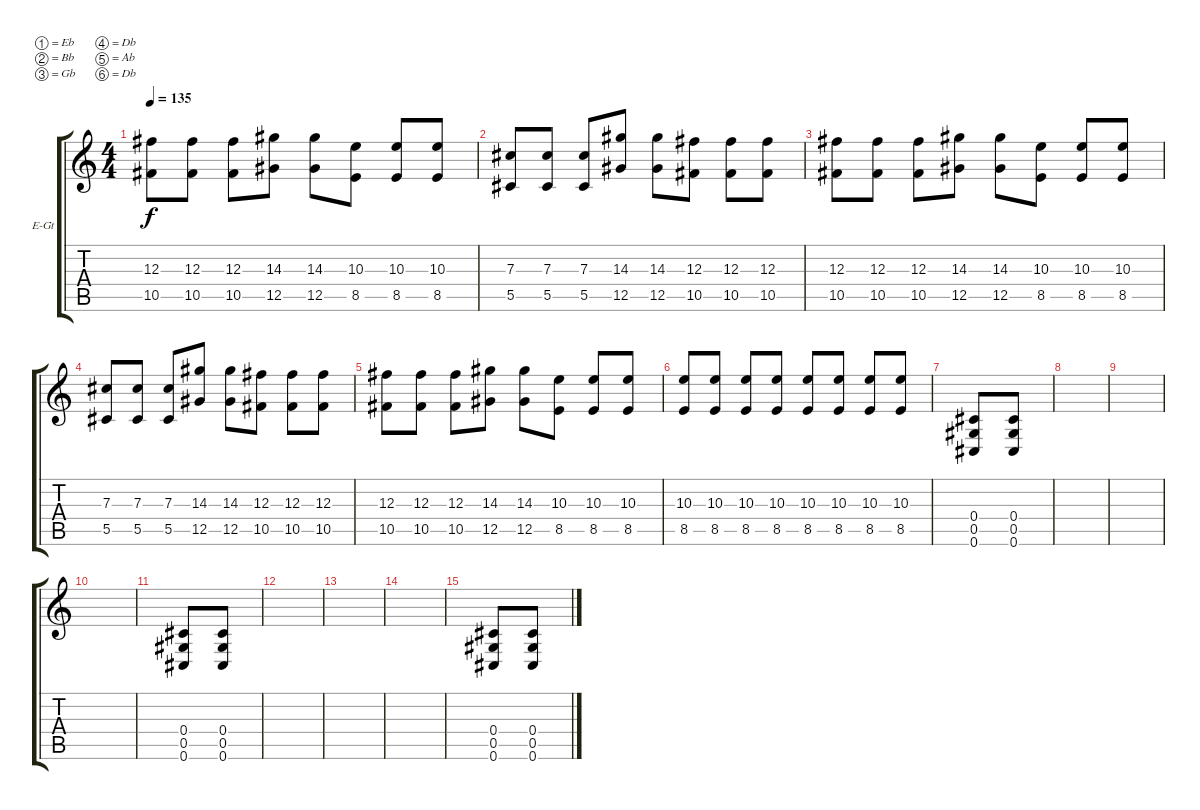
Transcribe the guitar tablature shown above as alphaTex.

\defaultSystemsLayout 4
\bracketExtendMode groupsimilarinstruments
\firstSystemTrackNameOrientation horizontal
\otherSystemsTrackNameOrientation horizontal
\track ("Electric Guitar" "E-Gt") {instrument distortionguitar}
\staff {score tabs}
\tuning (Eb4 Bb3 Gb3 Db3 Ab2 Db2)
\ts (4 4)
\tempo 135
\clef g2
\scale
0.333333
\ks c
(10.5 12.3).8{dy f} (10.5 12.3).8 (10.5 12.3).8 (12.5 14.3).8 (12.5 14.3).8 (8.5 10.3).8 (8.5 10.3).8 (8.5 10.3).8 |
\scale
0.333333 (5.5 7.3).8 (5.5 7.3).8 (5.5 7.3).8 (12.5 14.3).8 (12.5 14.3).8 (10.5 12.3).8 (10.5 12.3).8 (10.5 12.3).8 |
\scale
0.333333 (10.5 12.3).8 (10.5 12.3).8 (10.5 12.3).8 (12.5 14.3).8 (12.5 14.3).8 (8.5 10.3).8 (8.5 10.3).8 (8.5 10.3).8 |
\scale
0.333333 (5.5 7.3).8 (5.5 7.3).8 (5.5 7.3).8 (12.5 14.3).8 (12.5 14.3).8 (10.5 12.3).8 (10.5 12.3).8 (10.5 12.3).8 |
\scale
0.333333 (10.5 12.3).8 (10.5 12.3).8 (10.5 12.3).8 (12.5 14.3).8 (12.5 14.3).8 (8.5 10.3).8 (8.5 10.3).8 (8.5 10.3).8 |
\scale
0.333333 (8.5 10.3).8 (8.5 10.3).8 (8.5 10.3).8 (8.5 10.3).8 (8.5 10.3).8 (8.5 10.3).8 (8.5 10.3).8 (8.5 10.3).8 |
\scale
0.333333 (0.6 0.5 0.4).8 (0.6 0.5 0.4).8 |
\scale
0.333333 |
\scale
0.333333 |
\scale
0.333333 |
\scale
0.333333 (0.6 0.5 0.4).8 (0.6 0.5 0.4).8 |
\scale
0.333333 |
\scale
0.333333 |
\scale
0.333333 |
\scale
0.333333 (0.6 0.5 0.4).8 (0.6 0.5 0.4).8 |
\scale
0.333333
